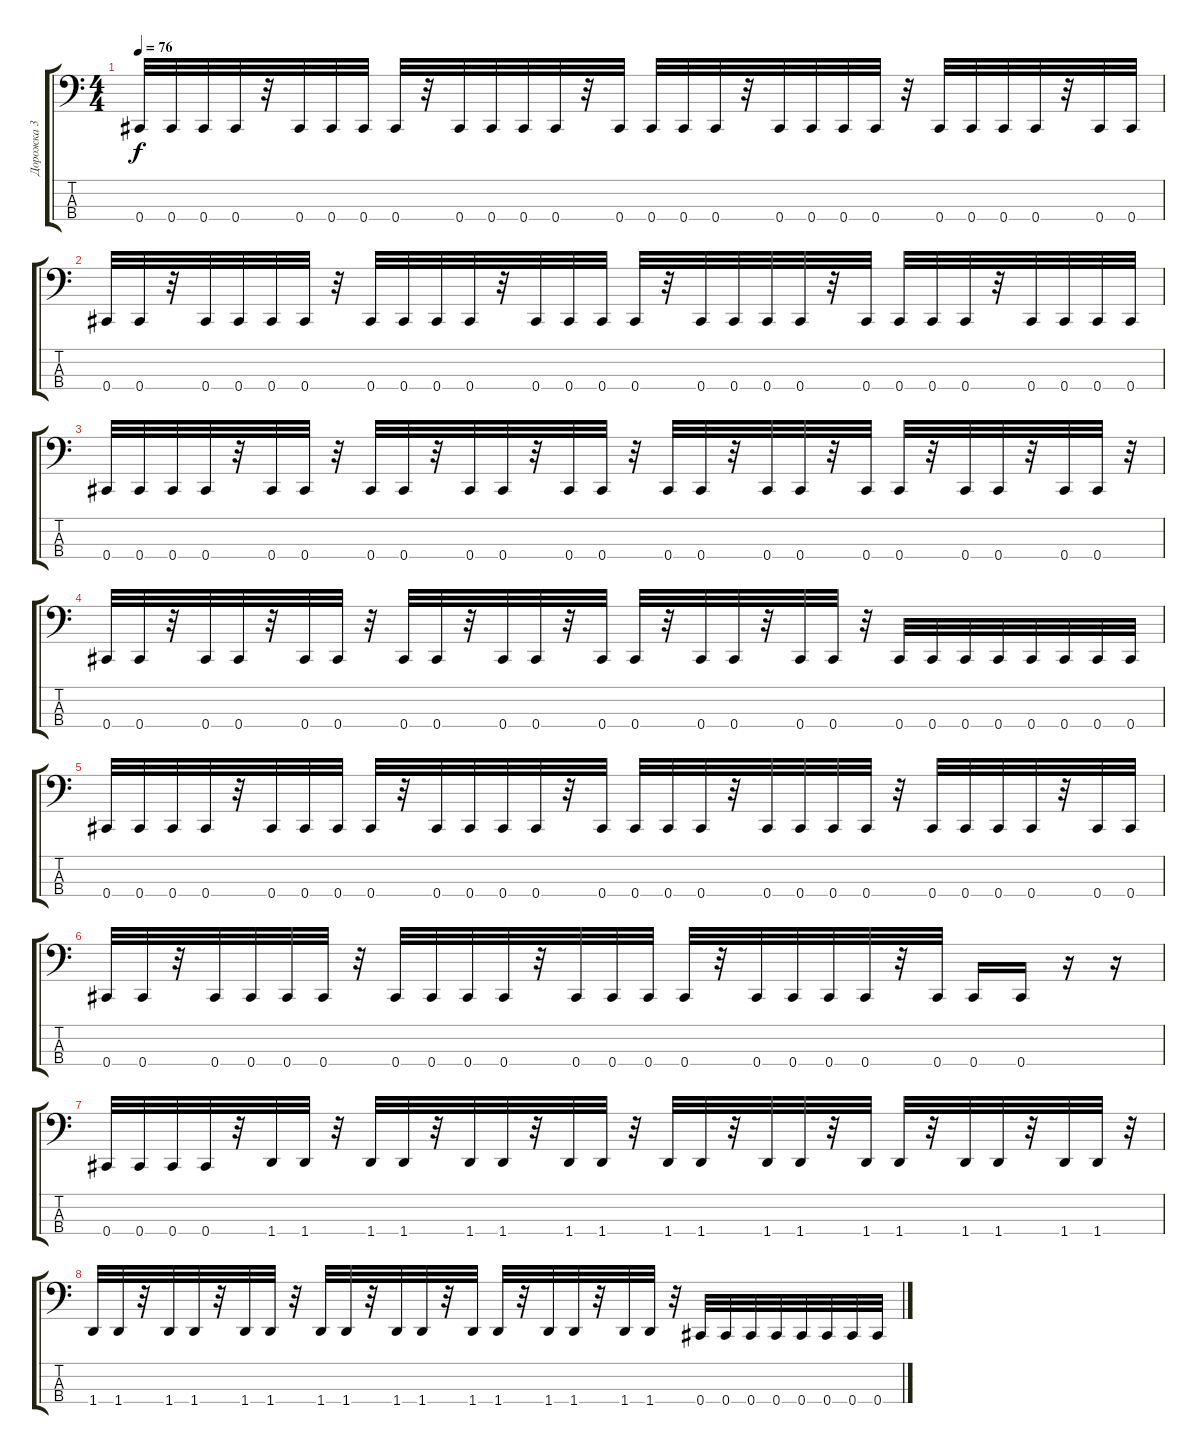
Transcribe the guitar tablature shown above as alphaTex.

\track ("Дорожка 3" "Дорожка 3") {instrument electricbassfinger}
\staff {score tabs}
\tuning (Gb2 Db2 Ab1 Db1) {hide}
\ts (4 4)
\tempo 76
\clef f4
\ks c
0.4.32{dy f} 0.4.32 0.4.32 0.4.32 r.32 0.4.32 0.4.32 0.4.32 0.4.32 r.32 0.4.32 0.4.32 0.4.32 0.4.32 r.32 0.4.32 0.4.32 0.4.32 0.4.32 r.32 0.4.32 0.4.32 0.4.32 0.4.32 r.32 0.4.32 0.4.32 0.4.32 0.4.32 r.32 0.4.32 0.4.32 |
0.4.32 0.4.32 r.32 0.4.32 0.4.32 0.4.32 0.4.32 r.32 0.4.32 0.4.32 0.4.32 0.4.32 r.32 0.4.32 0.4.32 0.4.32 0.4.32 r.32 0.4.32 0.4.32 0.4.32 0.4.32 r.32 0.4.32 0.4.32 0.4.32 0.4.32 r.32 0.4.32 0.4.32 0.4.32 0.4.32 |
0.4.32 0.4.32 0.4.32 0.4.32 r.32 0.4.32 0.4.32 r.32 0.4.32 0.4.32 r.32 0.4.32 0.4.32 r.32 0.4.32 0.4.32 r.32 0.4.32 0.4.32 r.32 0.4.32 0.4.32 r.32 0.4.32 0.4.32 r.32 0.4.32 0.4.32 r.32 0.4.32 0.4.32 r.32 |
0.4.32 0.4.32 r.32 0.4.32 0.4.32 r.32 0.4.32 0.4.32 r.32 0.4.32 0.4.32 r.32 0.4.32 0.4.32 r.32 0.4.32 0.4.32 r.32 0.4.32 0.4.32 r.32 0.4.32 0.4.32 r.32 0.4.32 0.4.32 0.4.32 0.4.32 0.4.32 0.4.32 0.4.32 0.4.32 |
0.4.32 0.4.32 0.4.32 0.4.32 r.32 0.4.32 0.4.32 0.4.32 0.4.32 r.32 0.4.32 0.4.32 0.4.32 0.4.32 r.32 0.4.32 0.4.32 0.4.32 0.4.32 r.32 0.4.32 0.4.32 0.4.32 0.4.32 r.32 0.4.32 0.4.32 0.4.32 0.4.32 r.32 0.4.32 0.4.32 |
0.4.32 0.4.32 r.32 0.4.32 0.4.32 0.4.32 0.4.32 r.32 0.4.32 0.4.32 0.4.32 0.4.32 r.32 0.4.32 0.4.32 0.4.32 0.4.32 r.32 0.4.32 0.4.32 0.4.32 0.4.32 r.32 0.4.32 0.4.16 0.4.16 r.16 r.16 |
0.4.32 0.4.32 0.4.32 0.4.32 r.32 1.4.32 1.4.32 r.32 1.4.32 1.4.32 r.32 1.4.32 1.4.32 r.32 1.4.32 1.4.32 r.32 1.4.32 1.4.32 r.32 1.4.32 1.4.32 r.32 1.4.32 1.4.32 r.32 1.4.32 1.4.32 r.32 1.4.32 1.4.32 r.32 |
1.4.32 1.4.32 r.32 1.4.32 1.4.32 r.32 1.4.32 1.4.32 r.32 1.4.32 1.4.32 r.32 1.4.32 1.4.32 r.32 1.4.32 1.4.32 r.32 1.4.32 1.4.32 r.32 1.4.32 1.4.32 r.32 0.4.32 0.4.32 0.4.32 0.4.32 0.4.32 0.4.32 0.4.32 0.4.32
